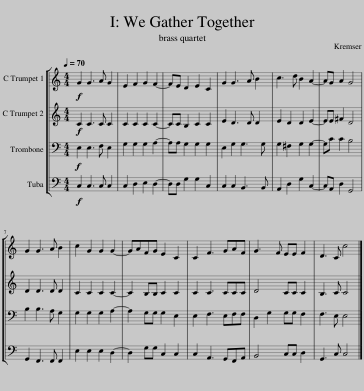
X:1
%%score [ 1 2 3 4 ]
L:1/8
Q:1/4=70
M:4/4
I:linebreak $
K:C
V:1 treble transpose=-2
V:2 treble transpose=-2
V:3 bass
V:4 bass
V:1
[K:C]!f! A2 A3 B A2 | ^F2 G2 A2 G2- | G^F E2 F2 D2 | A2 A3 B ^c2 | d3 e ^c2 B2- | %5
 BA B2 A4 |$ A2 A3 B ^c2 | d2 A2 A2 A2- | ABGA ^F2 D2 | D2 G3 ABG | %10
 A3 G ^FF G2 | E3 D d4 |] %12
V:2
[K:C]!f! D2 D3 D D2 | D2 D2 D2 D2- | DD ^C2 D2 D2 | ^F2 E3 E E2 | ^F2 E2 E2 F2- | %5
 F^F ^G2 E4 |$ E2 E3 E E2 | D2 D2 D2 D2- | D2 ^CC D2 D2 | D2 D3 DDD | %10
 E4 DD D2 | ^C3 D D4 |] %12
V:3
!f! E,2 E,3 F, E,2 | G,2 G,2 G,2 A,2- | A,A, G,2 G,2 G,2 | E,2 G,2 G,3 G, | G,2 ^F,2 G,2 G,2- | %5
 G,C C2 B,4 |$ B,2 B,3 A, G,2 | G,2 G,2 G,2 A,2- | A,2 G,G, G,2 E,2 | E,2 F,3 E,F,F, | %10
 D,2 G,2 G,G, F,2 | F,3 E, E,4 |] %12
V:4
!f! C,2 C,3 C, C,2 | C,2 D,2 E,2 D,2- | D,D, G,2 G,2 C,2 | C,2 C,2 B,,3 B,, | A,,2 D,2 G,2 C,2- | %5
 C,A,, D,2 G,,4 |$ G,,2 F,,3 F,, F,,2 | E,2 E,2 E,2 D,2- | D,2 G,G, C,2 C,2 | C,2 A,,3 G,,F,,A,, | %10
 B,,4 C,C, D,2 | G,,3 C, C,4 |] %12
